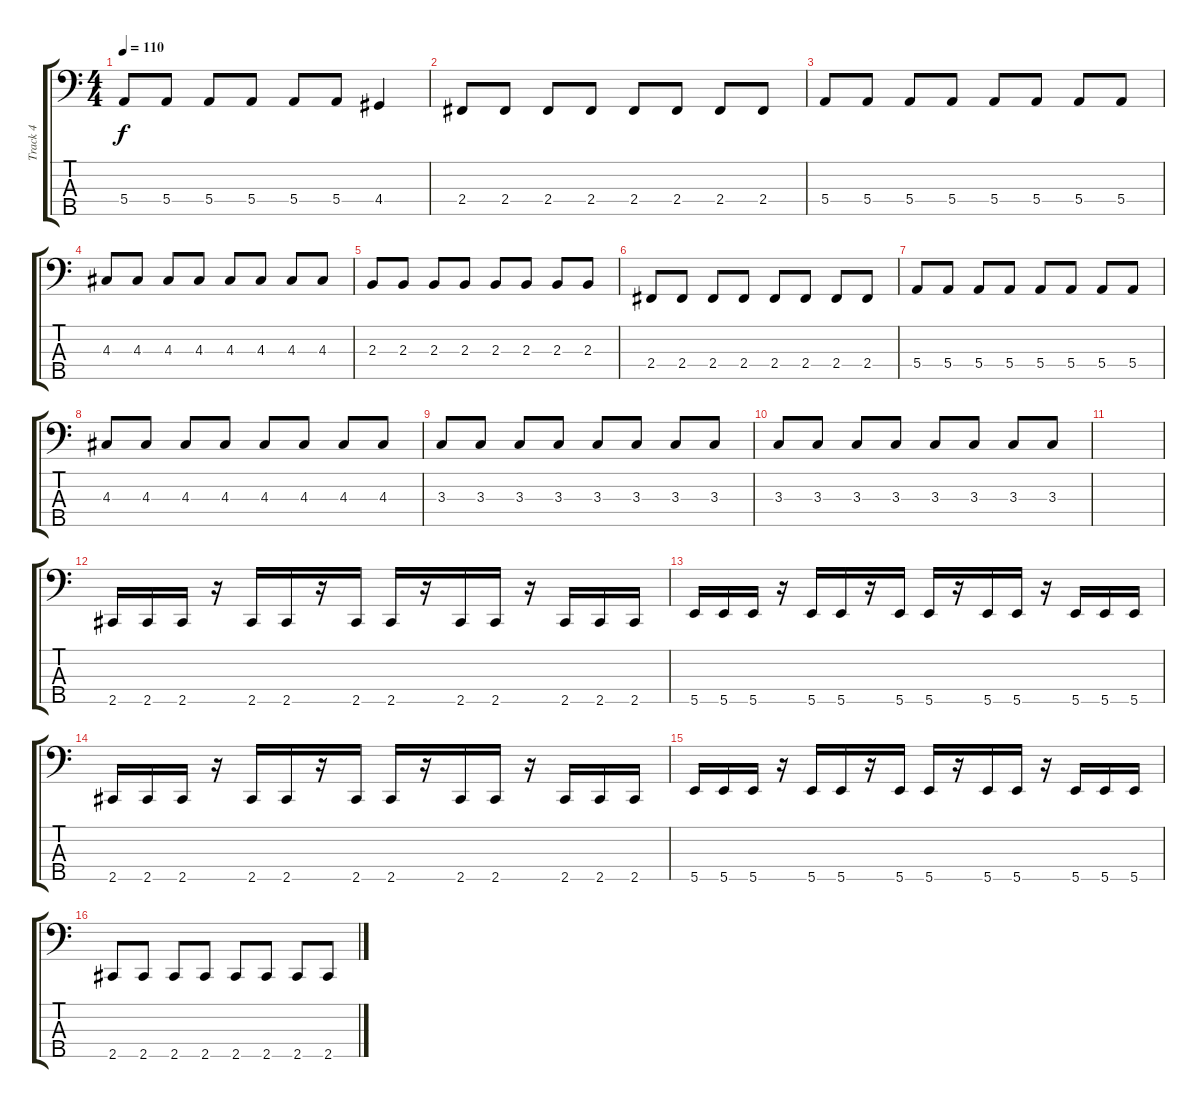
\track ("Track 4" "Track 4") {instrument electricbassfinger}
\staff {score tabs}
\tuning (G2 D2 A1 E1 B0) {hide}
\ts (4 4)
\tempo 110
\clef f4
\ks c
5.4.8{dy f} 5.4.8 5.4.8 5.4.8 5.4.8 5.4.8 4.4.4 |
2.4.8 2.4.8 2.4.8 2.4.8 2.4.8 2.4.8 2.4.8 2.4.8 |
5.4.8 5.4.8 5.4.8 5.4.8 5.4.8 5.4.8 5.4.8 5.4.8 |
4.3.8 4.3.8 4.3.8 4.3.8 4.3.8 4.3.8 4.3.8 4.3.8 |
2.3.8 2.3.8 2.3.8 2.3.8 2.3.8 2.3.8 2.3.8 2.3.8 |
2.4.8 2.4.8 2.4.8 2.4.8 2.4.8 2.4.8 2.4.8 2.4.8 |
5.4.8 5.4.8 5.4.8 5.4.8 5.4.8 5.4.8 5.4.8 5.4.8 |
4.3.8 4.3.8 4.3.8 4.3.8 4.3.8 4.3.8 4.3.8 4.3.8 |
3.3.8 3.3.8 3.3.8 3.3.8 3.3.8 3.3.8 3.3.8 3.3.8 |
3.3.8 3.3.8 3.3.8 3.3.8 3.3.8 3.3.8 3.3.8 3.3.8 |
|
2.5.16 2.5.16 2.5.16 r.16 2.5.16 2.5.16 r.16 2.5.16 2.5.16 r.16 2.5.16 2.5.16 r.16 2.5.16 2.5.16 2.5.16 |
5.5.16 5.5.16 5.5.16 r.16 5.5.16 5.5.16 r.16 5.5.16 5.5.16 r.16 5.5.16 5.5.16 r.16 5.5.16 5.5.16 5.5.16 |
2.5.16 2.5.16 2.5.16 r.16 2.5.16 2.5.16 r.16 2.5.16 2.5.16 r.16 2.5.16 2.5.16 r.16 2.5.16 2.5.16 2.5.16 |
5.5.16 5.5.16 5.5.16 r.16 5.5.16 5.5.16 r.16 5.5.16 5.5.16 r.16 5.5.16 5.5.16 r.16 5.5.16 5.5.16 5.5.16 |
2.5.8 2.5.8 2.5.8 2.5.8 2.5.8 2.5.8 2.5.8 2.5.8
